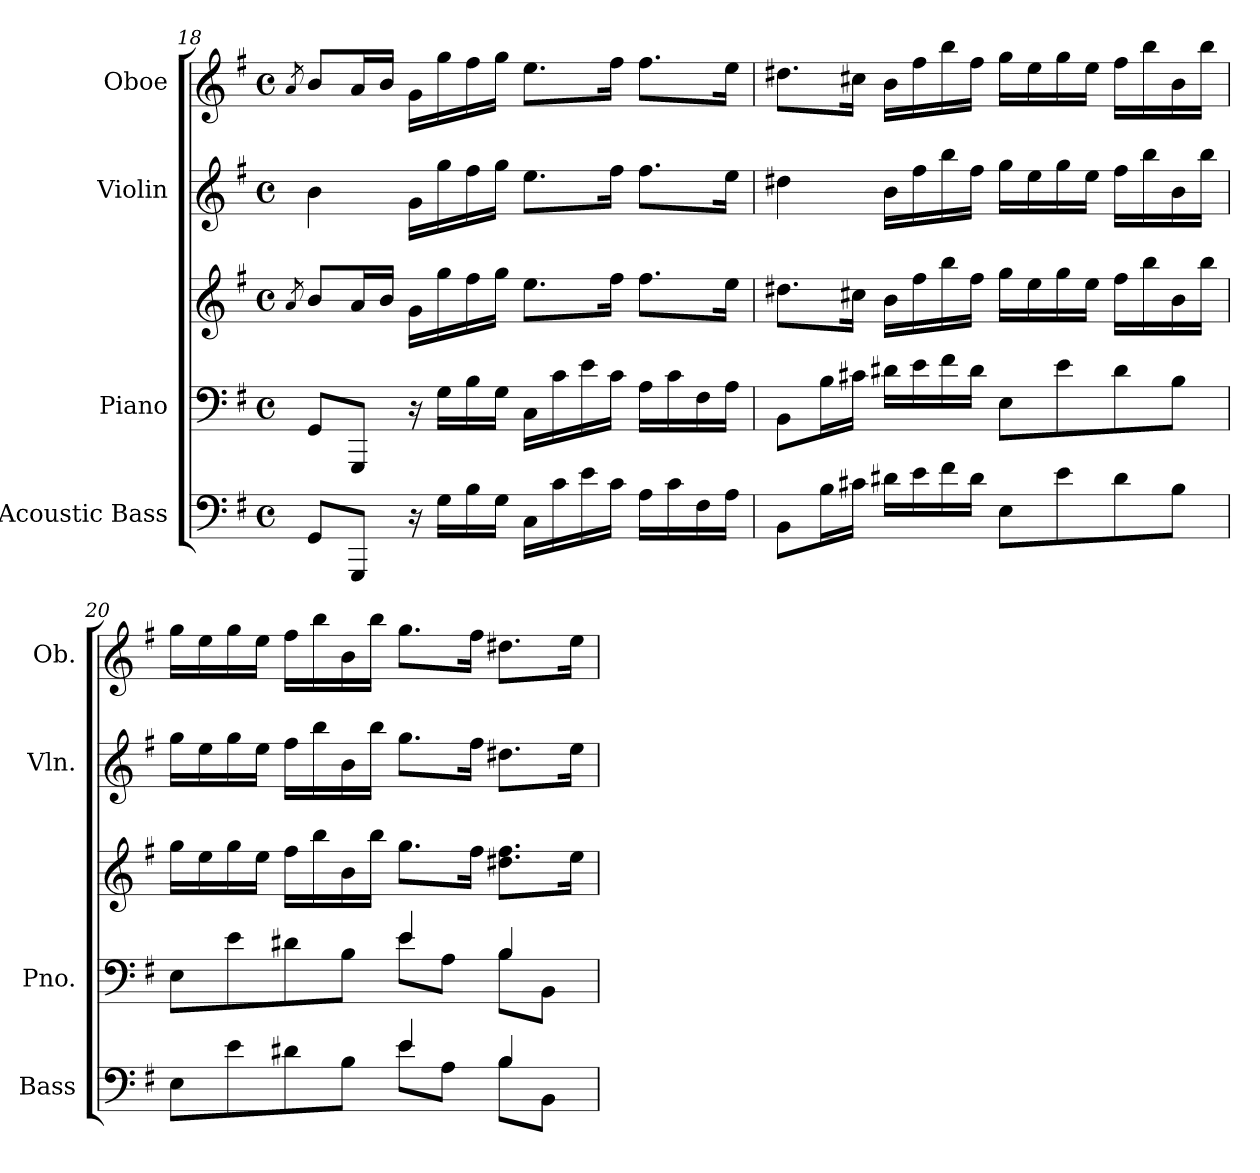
**kern	**kern	**kern	**kern	**kern
*part4	*part3	*part3	*part2	*part1
*staff5	*staff4	*staff3	*staff2	*staff1
*I"Acoustic Bass	*I"Piano	*	*I"Violin	*I"Oboe
*I'Bass	*I'Pno.	*	*I'Vln.	*I'Ob.
*clefF4	*clefF4	*clefG2	*clefG2	*clefG2
*ITrd7c12	*	*	*	*
*k[f#]	*k[f#]	*k[f#]	*k[f#]	*k[f#]
*M4/4	*M4/4	*M4/4	*M4/4	*M4/4
*met(c)	*met(c)	*met(c)	*met(c)	*met(c)
=18	=18	=18	=18	=18
.	.	8qa/	.	8qa/
8GGG/L	8GG/L	8b/L	4b\	8b/L
8GGGG/J	8GGG/J	16a/L	.	16a/L
.	.	16b/JJ	.	16b/JJ
16r	16r	16g\LL	16g\LL	16g\LL
16GG\LL	16G\LL	16gg\	16gg\	16gg\
16BB\	16B\	16ff#\	16ff#\	16ff#\
16GG\JJ	16G\JJ	16gg\JJ	16gg\JJ	16gg\JJ
16CC\LL	16C\LL	8.ee\L	8.ee\L	8.ee\L
16C\	16c\	.	.	.
16E\	16e\	.	.	.
16C\JJ	16c\JJ	16ff#\Jk	16ff#\Jk	16ff#\Jk
16AA\LL	16A\LL	8.ff#\L	8.ff#\L	8.ff#\L
16C\	16c\	.	.	.
16FF#\	16F#\	.	.	.
16AA\JJ	16A\JJ	16ee\Jk	16ee\Jk	16ee\Jk
!!LO:PB:g=z
=19	=19	=19	=19	=19
8BBB\L	8BB\L	8.dd#X\L	4dd#X\	8.dd#X\L
16BB\L	16B\L	.	.	.
16C#X\JJ	16c#X\JJ	16cc#X\Jk	.	16cc#X\Jk
16D#X\LL	16d#X\LL	16b\LL	16b\LL	16b\LL
16E\	16e\	16ff#\	16ff#\	16ff#\
16F#\	16f#\	16bb\	16bb\	16bb\
16D#\JJ	16d#\JJ	16ff#\JJ	16ff#\JJ	16ff#\JJ
8EE\L	8E\L	16gg\LL	16gg\LL	16gg\LL
.	.	16ee\	16ee\	16ee\
8E\	8e\	16gg\	16gg\	16gg\
.	.	16ee\JJ	16ee\JJ	16ee\JJ
8D#\	8d#\	16ff#\LL	16ff#\LL	16ff#\LL
.	.	16bb\	16bb\	16bb\
8BB\J	8B\J	16b\	16b\	16b\
.	.	16bb\JJ	16bb\JJ	16bb\JJ
!!LO:LB:g=z
=20	=20	=20	=20	=20
*^	*^	*	*	*
8EE\L	2ryy	8E\L	2ryy	16gg\LL	16gg\LL	16gg\LL
.	.	.	.	16ee\	16ee\	16ee\
8E\	.	8e\	.	16gg\	16gg\	16gg\
.	.	.	.	16ee\JJ	16ee\JJ	16ee\JJ
8D#X\	.	8d#X\	.	16ff#\LL	16ff#\LL	16ff#\LL
.	.	.	.	16bb\	16bb\	16bb\
8BB\J	.	8B\J	.	16b\	16b\	16b\
.	.	.	.	16bb\JJ	16bb\JJ	16bb\JJ
8E\L	4E/	8e\L	4e/	8.gg\L	8.gg\L	8.gg\L
8AA\J	.	8A\J	.	.	.	.
.	.	.	.	16ff#\Jk	16ff#\Jk	16ff#\Jk
8BB\L	4BB/	8B\L	4B/	8.dd#X\ 8.ff#\L	8.dd#X\L	8.dd#X\L
8BBB\J	.	8BB\J	.	.	.	.
.	.	.	.	16ee\Jk	16ee\Jk	16ee\Jk
*v	*v	*	*	*	*	*
*	*v	*v	*	*	*
=	=	=	=	=
*-	*-	*-	*-	*-
